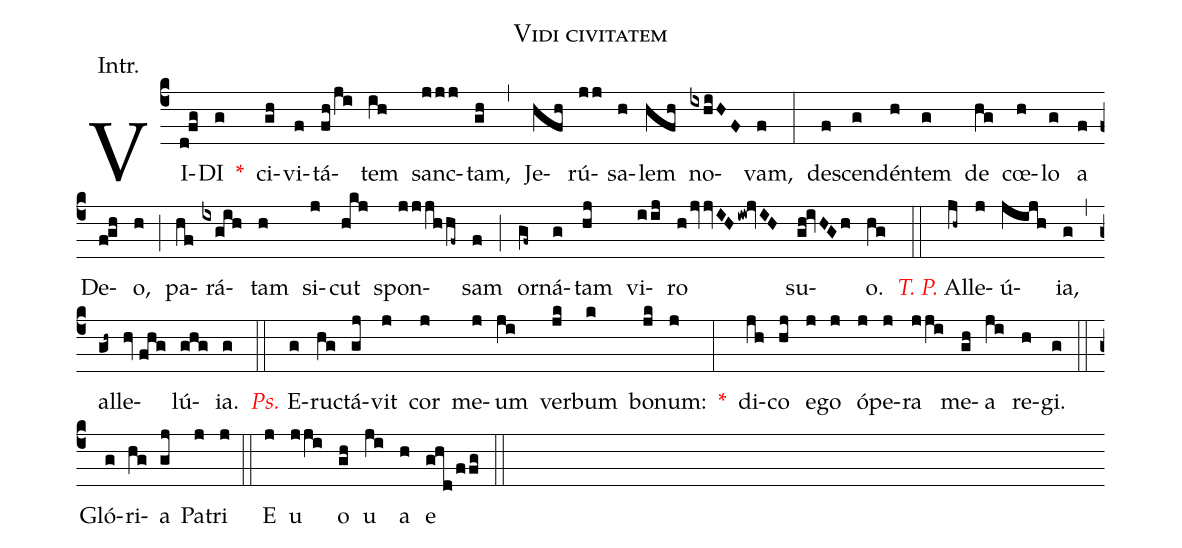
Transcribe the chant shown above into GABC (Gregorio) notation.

name:Vidi civitatem;
annotation:Intr.;
mode:VIII.;
office-part:Introit;
%%
(c4) VI(d!fg)DI(g) <v>\red{*}</v>() ci(gh)vi(f)tá(fh/ji)tem(ih) sanc(jjj)tam,(gh) (,) Je(hfh)rú(jj)sa(h)lem(hfh) no(ixhiHF)vam,(f) (:) de(f)scen(g)dén(h)tem(g) de(hg) cœ(h)lo(g) a(f) De(f!gh)o,(h) (;) pa(hf)rá(ixgih)tam(h) si(j)cut(hkj) spon(jjjhhf~)sam(f) (;) or(gf~)ná(g)tam(hj) vi(iij)ro(h/jvvIH/iw!jvIH) su(gh!ivHGh)o.(hg) (::) <v>\redit{T. P.}</v> Al(jh~)le(j)ú(jijh)ia,(g) (,) al(gh~)le(hv//fhg)lú(ghg)ia.(g) (::) <v>\redit{Ps.}</v> E(g)ruc(hg)tá(gj)vit(j) cor(j) me(j)um(ji) ver(jk)bum(k) bo(jk)num:(j) <v>\red{*}</v>(:) di(jh)co(hj) e(j)go(j) ó(j)pe(j)ra(jji) me(gh)a(ji) re(h)gi.(g) (::) Gló(g)ri(hg)a(gj) Pa(j)tri(j) (::) E(j) u(jji) o(gh) u(ji) a(h) e(ghd/ffg) (::)
